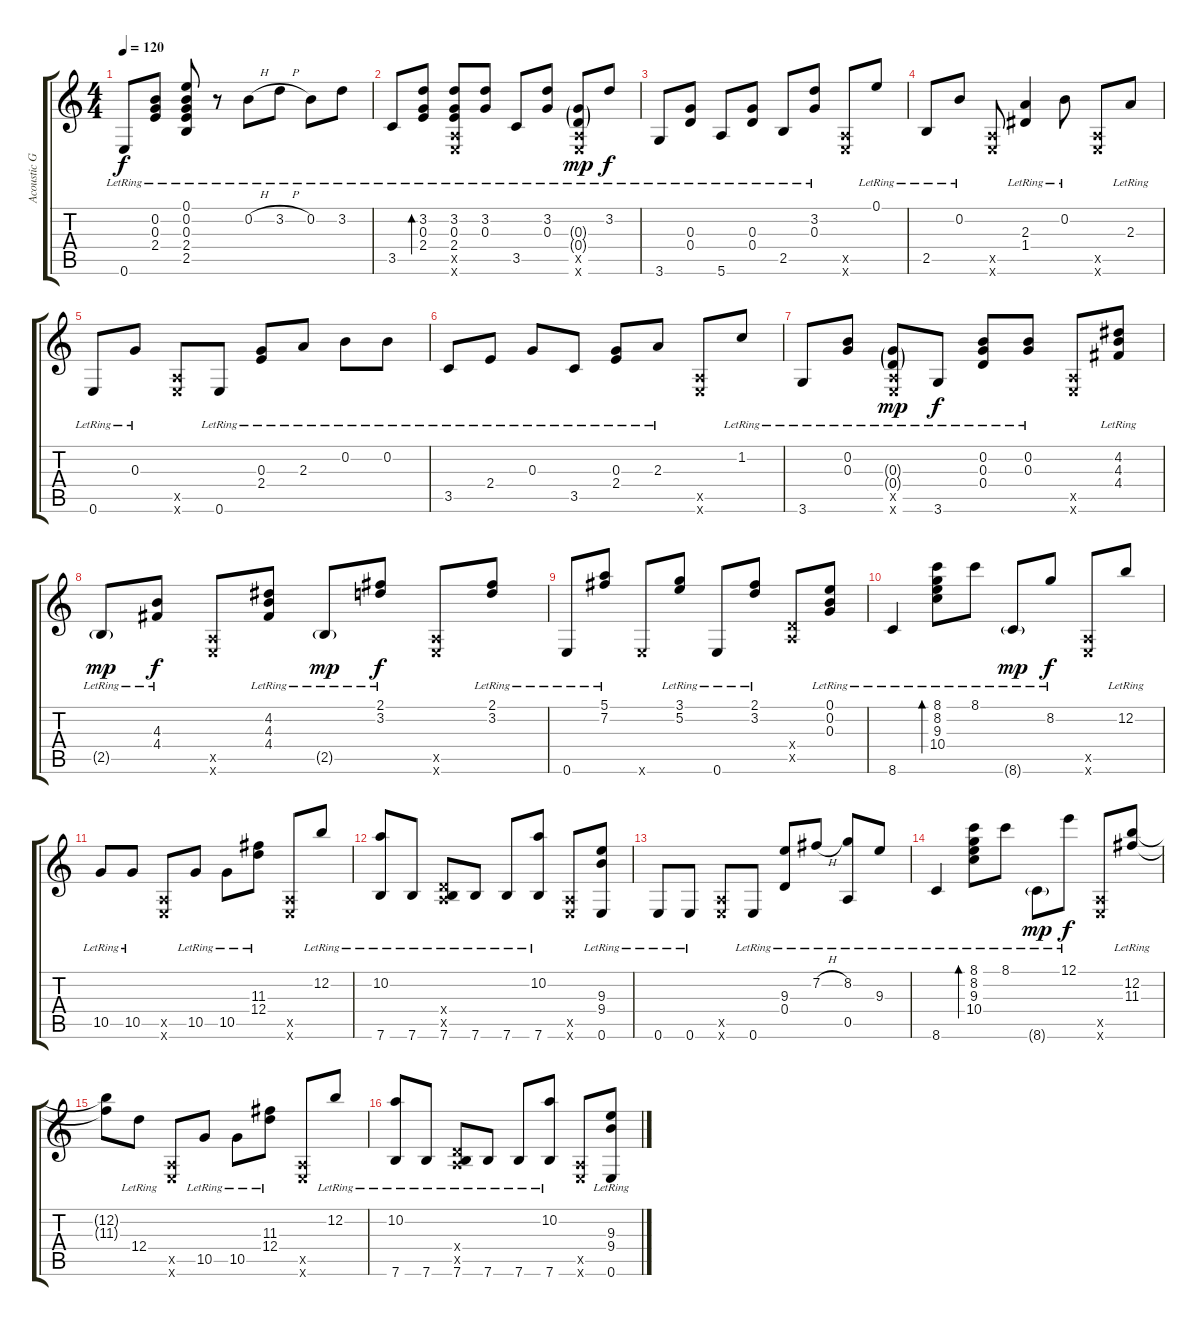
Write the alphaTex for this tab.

\track ("Acoustic Guitar" "Acoustic G") {instrument acousticguitarsteel}
\staff {score tabs}
\tuning (E4 B3 G3 D3 A2 E2) {hide}
\ts (4 4)
\tempo 120
\clef g2
\ks c
0.6{lr}.8{dy f} (0.2{lr} 0.3{lr} 2.4{lr}).8 (0.1{lr} 0.2{lr} 0.3{lr} 2.4{lr} 2.5{lr}).8 r.8 0.2{h lr}.8 3.2{h lr}.8 0.2{lr}.8 3.2{lr}.8 |
3.5{lr}.8 (3.2{lr} 0.3{lr} 2.4{lr}).8{bd 480} (3.2{lr} 0.3{lr} 2.4{lr} 0.5{x} 0.6{x}).8 (3.2{lr} 0.3{lr}).8 3.5{lr}.8 (3.2{lr} 0.3{lr}).8 (0.3{g lr} 0.4{g lr} 0.5{x} 0.6{x}).8{dy mp} 3.2{lr}.8{dy f} |
3.6{lr}.8 (0.3{lr} 0.4{lr}).8 5.6{lr}.8 (0.3{lr} 0.4{lr}).8 2.5{lr}.8 (3.2{lr} 0.3{lr}).8 (0.5{x} 0.6{x}).8 0.1{lr}.8 |
2.5{lr}.8 0.2{lr}.8 (0.5{x} 0.6{x}).8 (2.3{lr} 1.4{lr}).4 0.2{lr}.8 (0.5{x} 0.6{x}).8 2.3{lr}.8 |
0.6{lr}.8 0.3{lr}.8 (0.5{x} 0.6{x}).8 0.6{lr}.8 (0.3{lr} 2.4{lr}).8 2.3{lr}.8 0.2{lr}.8 0.2{lr}.8 |
3.5{lr}.8 2.4{lr}.8 0.3{lr}.8 3.5{lr}.8 (0.3{lr} 2.4{lr}).8 2.3{lr}.8 (0.5{x} 0.6{x}).8 1.2{lr}.8 |
3.6{lr}.8 (0.2{lr} 0.3{lr}).8 (0.3{g lr} 0.4{g lr} 0.5{x} 0.6{x}).8{dy mp} 3.6{lr}.8{dy f} (0.2{lr} 0.3{lr} 0.4{lr}).8 (0.2{lr} 0.3{lr}).8 (0.5{x} 0.6{x}).8 (4.2{lr} 4.3{lr} 4.4{lr}).8 |
2.5{g lr}.8{dy mp} (4.3{lr} 4.4{lr}).8{dy f} (0.5{x} 0.6{x}).8 (4.2{lr} 4.3{lr} 4.4{lr}).8 2.5{g lr}.8{dy mp} (2.1{lr} 3.2{lr}).8{dy f} (0.5{x} 0.6{x}).8 (2.1{lr} 3.2{lr}).8 |
0.6{lr}.8 (5.1{lr} 7.2{lr}).8 0.6{x}.8 (3.1{lr} 5.2{lr}).8 0.6{lr}.8 (2.1{lr} 3.2{lr}).8 (0.4{x} 0.5{x}).8 (0.1{lr} 0.2{lr} 0.3{lr}).8 |
8.6{lr}.4 (8.1{lr} 8.2{lr} 9.3{lr} 10.4{lr}).8{bd 120} 8.1{lr}.8 8.6{g lr}.8{dy mp} 8.2{lr}.8{dy f} (0.5{x} 0.6{x}).8 12.2{lr}.8 |
10.5{lr}.8 10.5{lr}.8 (0.5{x} 0.6{x}).8 10.5{lr}.8 10.5{lr}.8 (11.3{lr} 12.4{lr}).8 (0.5{x} 0.6{x}).8 12.2{lr}.8 |
(10.2{lr} 7.6{lr}).8 7.6{lr}.8 (0.4{x} 0.5{x} 7.6{lr}).8 7.6{lr}.8 7.6{lr}.8 (10.2{lr} 7.6{lr}).8 (0.5{x} 0.6{x}).8 (9.3{lr} 9.4{lr} 0.6{lr}).8 |
0.6{lr}.8 0.6{lr}.8 (0.5{x} 0.6{x}).8 0.6{lr}.8 (9.3{lr} 0.4{lr}).8 7.2{h lr}.8 (8.2{lr} 0.5{lr}).8 9.3{lr}.8 |
8.6{lr}.4 (8.1{lr} 8.2{lr} 9.3{lr} 10.4{lr}).8{bd 120} 8.1{lr}.8 8.6{g lr}.8{dy mp} 12.1{lr}.8{dy f} (0.5{x} 0.6{x}).8 (12.2{lr} 11.3{lr}).8 |
(12.2{t} 11.3{t}).8 12.4{lr}.8 (0.5{x} 0.6{x}).8 10.5{lr}.8 10.5{lr}.8 (11.3{lr} 12.4{lr}).8 (0.5{x} 0.6{x}).8 12.2{lr}.8 |
(10.2{lr} 7.6{lr}).8 7.6{lr}.8 (0.4{x} 0.5{x} 7.6{lr}).8 7.6{lr}.8 7.6{lr}.8 (10.2{lr} 7.6{lr}).8 (0.5{x} 0.6{x}).8 (9.3{lr} 9.4{lr} 0.6{lr}).8
